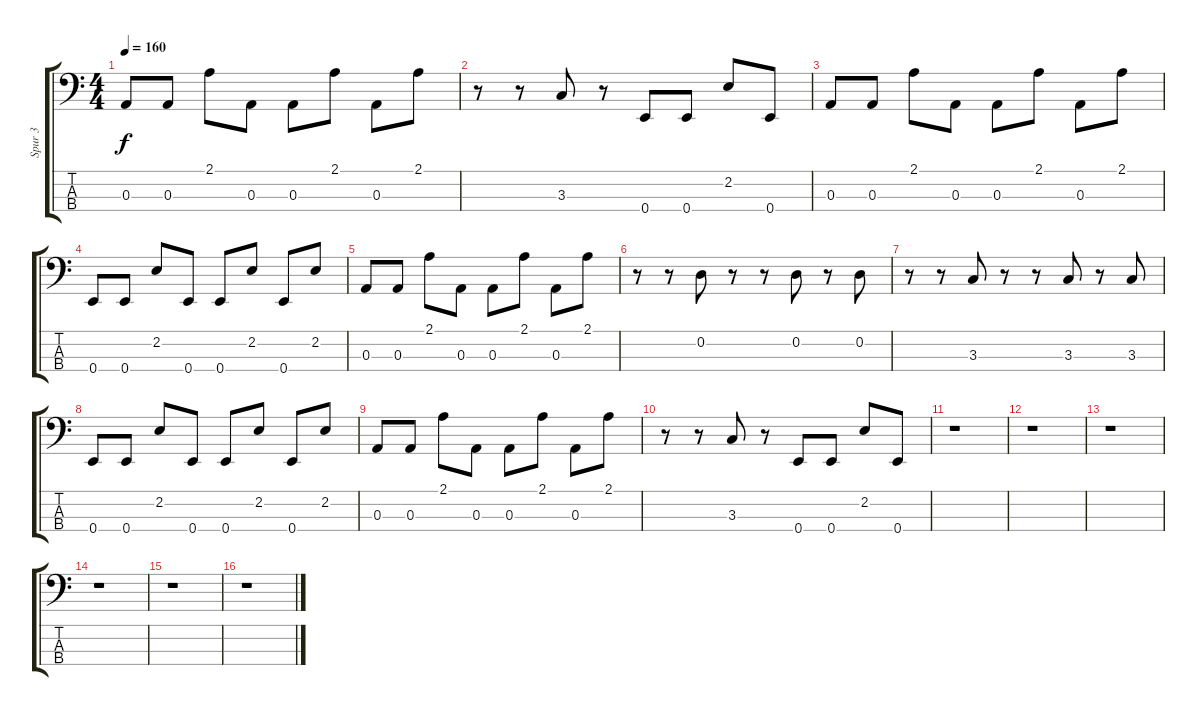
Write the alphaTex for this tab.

\track ("Spur 3" "Spur 3") {instrument synthbass1}
\staff {score tabs}
\tuning (G2 D2 A1 E1) {hide}
\ts (4 4)
\tempo 160
\clef f4
\ks c
0.3.8{dy f} 0.3.8 2.1.8 0.3.8 0.3.8 2.1.8 0.3.8 2.1.8 |
r.8 r.8 3.3.8 r.8 0.4.8 0.4.8 2.2.8 0.4.8 |
0.3.8 0.3.8 2.1.8 0.3.8 0.3.8 2.1.8 0.3.8 2.1.8 |
0.4.8 0.4.8 2.2.8 0.4.8 0.4.8 2.2.8 0.4.8 2.2.8 |
0.3.8 0.3.8 2.1.8 0.3.8 0.3.8 2.1.8 0.3.8 2.1.8 |
r.8 r.8 0.2.8 r.8 r.8 0.2.8 r.8 0.2.8 |
r.8 r.8 3.3.8 r.8 r.8 3.3.8 r.8 3.3.8 |
0.4.8 0.4.8 2.2.8 0.4.8 0.4.8 2.2.8 0.4.8 2.2.8 |
0.3.8 0.3.8 2.1.8 0.3.8 0.3.8 2.1.8 0.3.8 2.1.8 |
r.8 r.8 3.3.8 r.8 0.4.8 0.4.8 2.2.8 0.4.8 |
r.1 |
r.1 |
r.1 |
r.1 |
r.1 |
r.1
